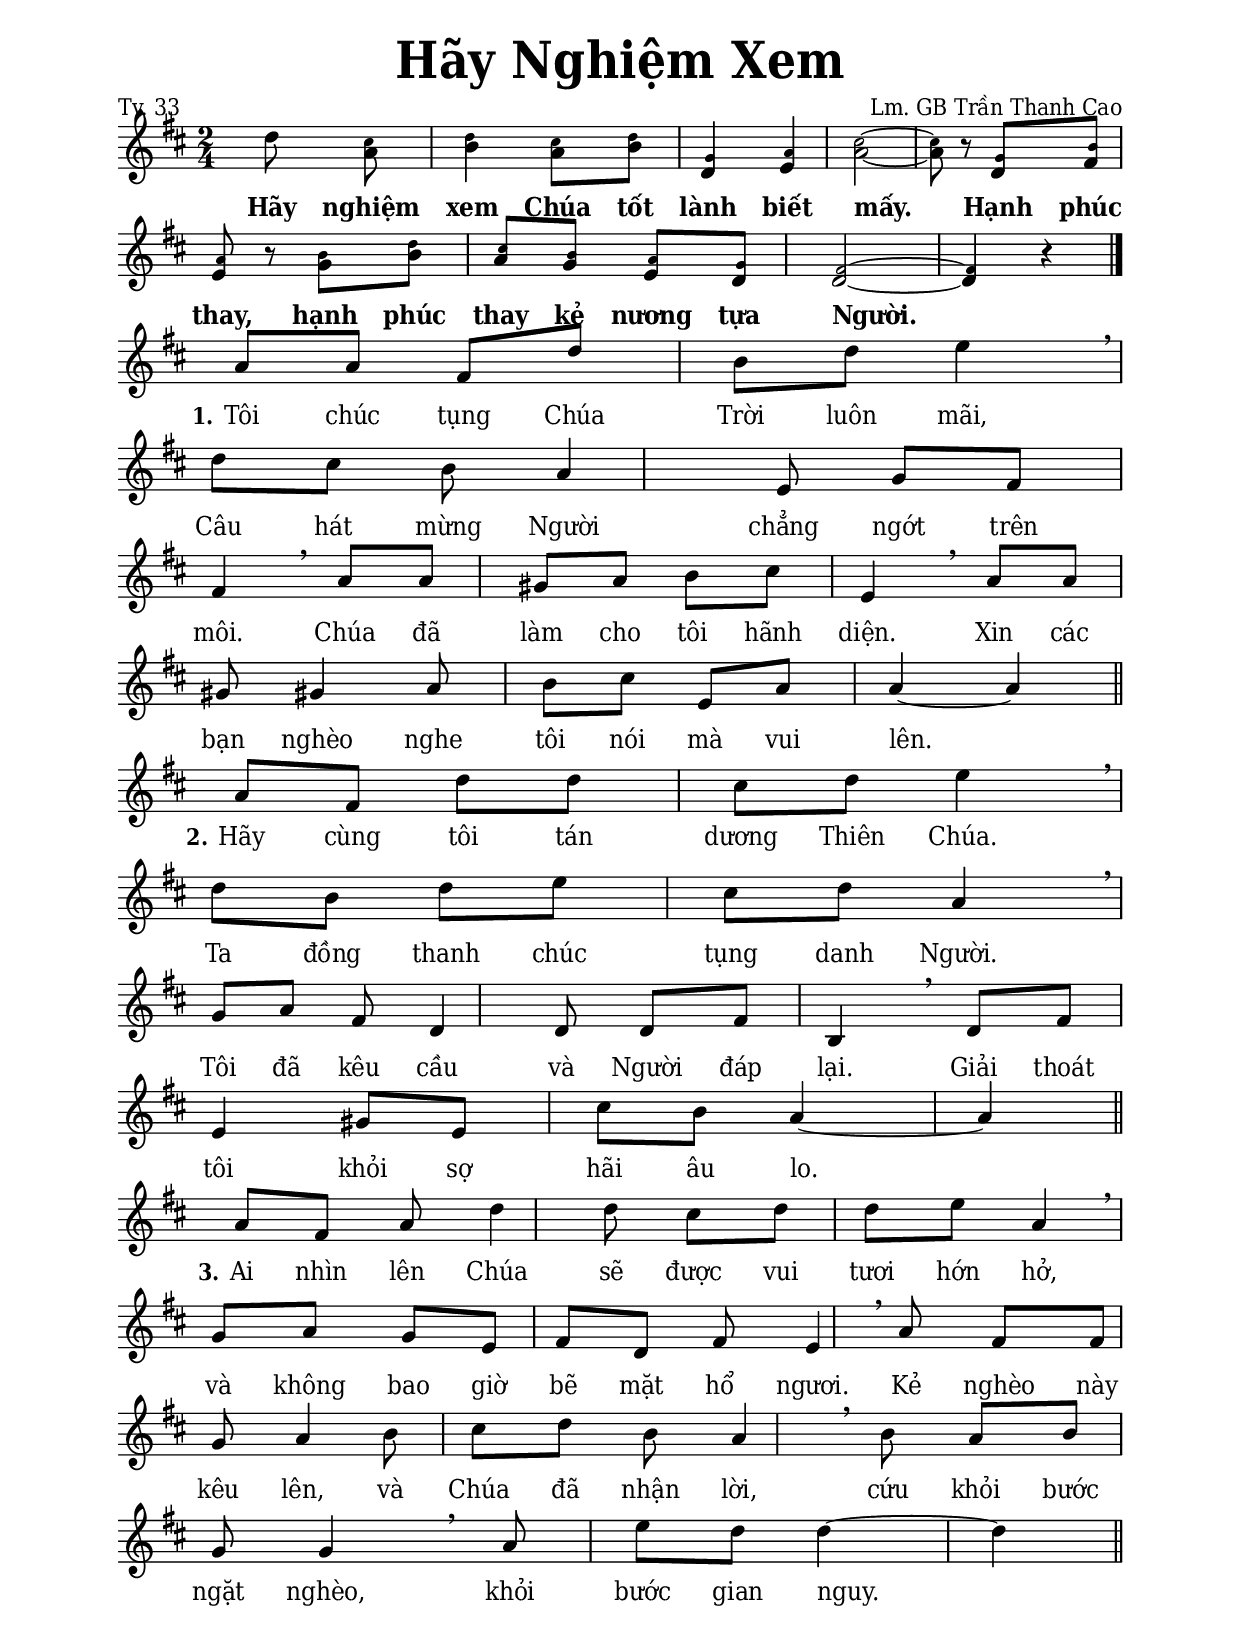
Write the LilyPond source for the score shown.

% Cài đặt chung
\version "2.22.1"
\include "english.ly"

\header {
  title = \markup { \fontsize #3 "Hãy Nghiệm Xem" }
  poet = "Tv. 33"
  composer = "Lm. GB Trần Thanh Cao"
  %arranger = " "
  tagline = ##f
}

% Nhạc điệp khúc
nhacDiepKhucSop = \relative c'' {
  <>^\markup { \halign #45 " " }
  \partial 4 d8 a |
  b4 a8 b |
  d,4 e |
  a2 ~ |
  a8 r d, fs |
  e r g b |
  a g e d |
  d2 ~ |
  d4 r \bar "|."
}

nhacDiepKhucBas = \relative c'' {
  \skip 8 cs8 |
  d4 cs8 d |
  g,4 a |
  cs2 ~ |
  cs8 r g b 
  a r b d |
  cs b a g |
  fs2 ~ |
  fs4 r
}

% Nhạc phiên khúc
nhacPhienKhucMot = \relative c'' {
  a8 a fs d' b d e4 \breathe
  d8 cs b a4 e8 g fs fs4 \breathe
  a8 a gs a b cs e,4 \breathe
  a8 a gs gs!4 a8 b cs e, a a4 ~ a \bar "||"
}

nhacPhienKhucHai = \relative c'' {
  a8 fs d' d cs d e4 \breathe
  d8 b d e cs d a4 \breathe
  g8 a fs d4 d8 d fs b,4 \breathe
  d8 fs e4 gs8 e cs' b a4 ~ a \bar "||"
}

nhacPhienKhucBa = \relative c'' {
  a8 fs a d4 d8 cs d d e a,4 \breathe
  g8 a g e fs d fs e4 \breathe
  a8 fs fs g a4 b8 cs d b a4 \breathe
  b8 a b g g4 \breathe
  a8 e' d d4 ~ d \bar "||"
}

% Lời điệp khúc
loiDiepKhuc = \lyricmode {
  Hãy nghiệm xem Chúa tốt lành biết mấy.
  Hạnh phúc thay, hạnh phúc thay kẻ nương tựa Người.
}

% Lời phiên khúc
loiPhienKhucMot = \lyricmode {
  \set stanza = #"1."
  Tôi chúc tụng Chúa Trời luôn mãi,
  Câu hát mừng Người chẳng ngớt trên môi.
  Chúa đã làm cho tôi hãnh diện.
  Xin các bạn nghèo nghe tôi nói mà vui lên.
}

loiPhienKhucHai = \lyricmode {
  \set stanza = #"2."
  Hãy cùng tôi tán dương Thiên Chúa.
  Ta đồng thanh chúc tụng danh Người.
  Tôi đã kêu cầu và Người đáp lại.
  Giải thoát tôi khỏi sợ hãi âu lo.
}

loiPhienKhucBa = \lyricmode {
  \set stanza = #"3."
  Ai nhìn lên Chúa sẽ được vui tươi hớn hở,
  và không bao giờ bẽ mặt hổ ngươi.
  Kẻ nghèo này kêu lên, và Chúa đã nhận lời,
  cứu khỏi bước ngặt nghèo, khỏi bước gian nguy.
}


% Dàn trang
\paper {
  #(set-paper-size "a4")
  top-margin = 20\mm
  bottom-margin = 10\mm
  left-margin = 20\mm
  right-margin = 20\mm
  indent = #0
  #(define fonts
    (make-pango-font-tree
      "Deja Vu Serif Condensed"
      "Deja Vu Serif Condensed"
      "Deja Vu Serif Condensed"
      (/ 20 20)))
  page-count = #1
  system-system-spacing = #'((basic-distance . 11.5)
                             (minimum-distance . 11.5)
                             (padding . 1))
  score-system-spacing = #'((basic-distance . 11.5)
                             (minimum-distance . 11.5)
                             (padding . 1))
}

% Thiết lập tông và nhịp
TongNhip = { \key d \major \time 2/4 }

% Đổi kích thước nốt cho bè phụ
notBePhu =
#(define-music-function (font-size music) (number? ly:music?)
   (for-some-music
     (lambda (m)
       (if (music-is-of-type? m 'rhythmic-event)
           (begin
             (set! (ly:music-property m 'tweaks)
                   (cons `(font-size . ,font-size)
                         (ly:music-property m 'tweaks)))
             #t)
           #f))
     music)
   music)

\score {
  \new ChoirStaff <<
    \new Staff = diepKhuc \with {
        \consists "Merge_rests_engraver"
        %\magnifyStaff #(magstep +1)
        printPartCombineTexts = ##f
      }
      <<
      \new Voice \TongNhip \partCombine 
        \notBePhu -3 { \nhacDiepKhucBas }
        \nhacDiepKhucSop
      \new NullVoice = nhacThamChieu \nhacDiepKhucSop
      \new Lyrics \with {
          \override VerticalAxisGroup.
            nonstaff-relatedstaff-spacing.padding = #1
          \override VerticalAxisGroup.
            nonstaff-unrelatedstaff-spacing.padding = #1
        }
        \lyricsto nhacThamChieu \loiDiepKhuc
      >>
  >>
  \layout {
    \override Lyrics.LyricText.font-series = #'bold
    %\override Lyrics.LyricText.font-size = #+2
    \override Lyrics.LyricSpace.minimum-distance = #2.5
    \override Score.BarNumber.break-visibility = ##(#f #f #f)
    \override Score.SpacingSpanner.uniform-stretching = ##t
  }
}

\score {
  \new ChoirStaff <<
    \new Staff = phienKhuc \with {
        %\magnifyStaff #(magstep +1)
      }
      <<
      \new Voice = beSop {
        \key d \major \time 2/4 \nhacPhienKhucMot
      }
    >>
    \new Lyrics \with {
          \override VerticalAxisGroup.
            nonstaff-relatedstaff-spacing.padding = #1
          \override VerticalAxisGroup.
            nonstaff-unrelatedstaff-spacing.padding = #1
        }
        \lyricsto beSop \loiPhienKhucMot
  >>
  \layout {
    \override Staff.TimeSignature.transparent = ##t
    %\override Lyrics.LyricText.font-size = #+2
    \override Lyrics.LyricSpace.minimum-distance = #3.5
    \override Score.BarNumber.break-visibility = ##(#f #f #f)
    \override Score.SpacingSpanner.uniform-stretching = ##t
    \set Score.barAlways = ##t
    \set Score.defaultBarType = ""
  } 
}

\score {
  \new ChoirStaff <<
    \new Staff = phienKhuc \with {
        %\magnifyStaff #(magstep +1)
      }
      <<
      \new Voice = beSop {
        \key d \major \time 2/4 \nhacPhienKhucHai
      }
    >>
    \new Lyrics \with {
          \override VerticalAxisGroup.
            nonstaff-relatedstaff-spacing.padding = #1
          \override VerticalAxisGroup.
            nonstaff-unrelatedstaff-spacing.padding = #1
        }
        \lyricsto beSop \loiPhienKhucHai
  >>
  \layout {
    \override Staff.TimeSignature.transparent = ##t
    %\override Lyrics.LyricText.font-size = #+2
    \override Lyrics.LyricSpace.minimum-distance = #3.5
    \override Score.BarNumber.break-visibility = ##(#f #f #f)
    \override Score.SpacingSpanner.uniform-stretching = ##t
    \set Score.barAlways = ##t
    \set Score.defaultBarType = ""
  } 
}

\score {
  \new ChoirStaff <<
    \new Staff = phienKhuc \with {
        %\magnifyStaff #(magstep +1)
      }
      <<
      \new Voice = beSop {
        \key d \major \time 2/4 \nhacPhienKhucBa
      }
    >>
    \new Lyrics \with {
          \override VerticalAxisGroup.
            nonstaff-relatedstaff-spacing.padding = #1.5
          \override VerticalAxisGroup.
            nonstaff-unrelatedstaff-spacing.padding = #1
        }
        \lyricsto beSop \loiPhienKhucBa
  >>
  \layout {
    \override Staff.TimeSignature.transparent = ##t
    %\override Lyrics.LyricText.font-size = #+2
    \override Lyrics.LyricSpace.minimum-distance = #4
    \override Score.BarNumber.break-visibility = ##(#f #f #f)
    \override Score.SpacingSpanner.uniform-stretching = ##t
    \set Score.barAlways = ##t
    \set Score.defaultBarType = ""
  } 
}
